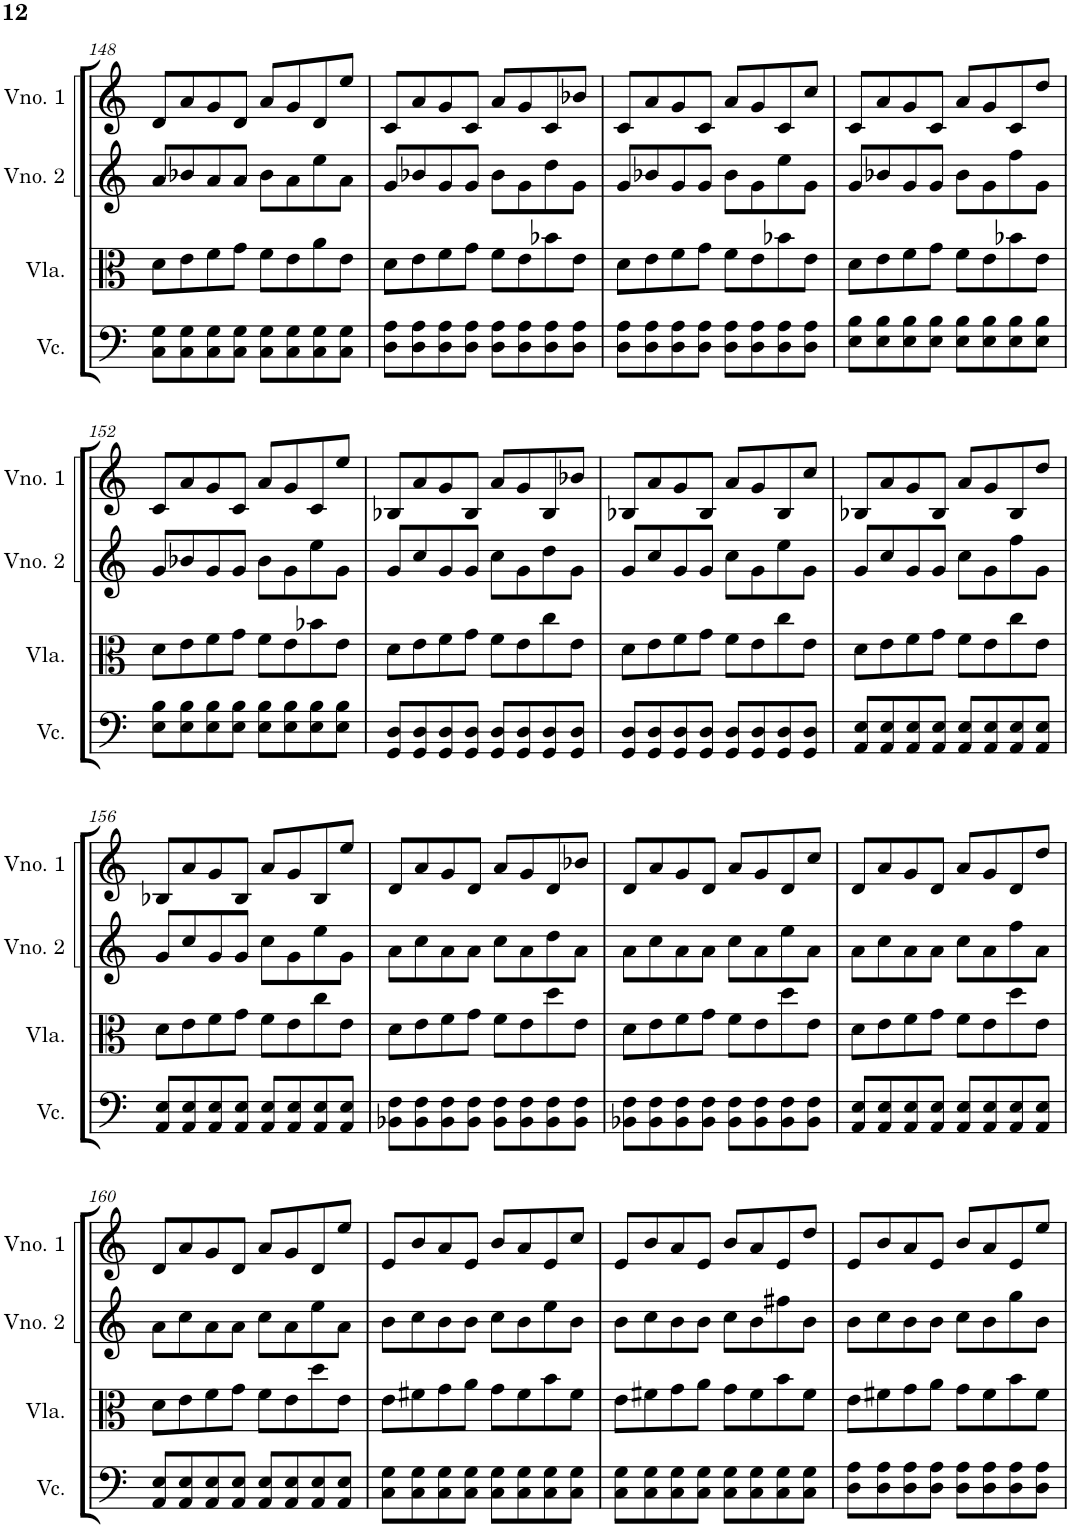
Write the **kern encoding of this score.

**kern	**kern	**kern	**kern
*part4	*part3	*part2	*part1
*staff4	*staff3	*staff2	*staff1
*I"Violoncelo	*I"Viola	*I"Violino 2	*I"Violino 1
*I'Vc.	*I'Vla.	*I'Vno. 2	*I'Vno. 1
!!LO:PB:g=z
*clefF4	*clefC3	*clefG2	*clefG2
*k[]	*k[]	*k[]	*k[]
*M2/2	*M2/2	*M2/2	*M2/2
*met(c|)	*met(c|)	*met(c|)	*met(c|)
=148	=148	=148	=148
8C\ 8G\L	8d\L	8a/L	8d/L
8C\ 8G\	8e\	8b-X/	8a/
8C\ 8G\	8f\	8a/	8g/
8C\ 8G\J	8g\J	8a/J	8d/J
8C\ 8G\L	8f\L	8b-\L	8a/L
8C\ 8G\	8e\	8a\	8g/
8C\ 8G\	8a\	8ee\	8d/
8C\ 8G\J	8e\J	8a\J	8ee/J
=149	=149	=149	=149
8D\ 8A\L	8d\L	8g/L	8c/L
8D\ 8A\	8e\	8b-X/	8a/
8D\ 8A\	8f\	8g/	8g/
8D\ 8A\J	8g\J	8g/J	8c/J
8D\ 8A\L	8f\L	8b-\L	8a/L
8D\ 8A\	8e\	8g\	8g/
8D\ 8A\	8b-X\	8dd\	8c/
8D\ 8A\J	8e\J	8g\J	8b-X/J
=150	=150	=150	=150
8D\ 8A\L	8d\L	8g/L	8c/L
8D\ 8A\	8e\	8b-X/	8a/
8D\ 8A\	8f\	8g/	8g/
8D\ 8A\J	8g\J	8g/J	8c/J
8D\ 8A\L	8f\L	8b-\L	8a/L
8D\ 8A\	8e\	8g\	8g/
8D\ 8A\	8b-X\	8ee\	8c/
8D\ 8A\J	8e\J	8g\J	8cc/J
=151	=151	=151	=151
8E\ 8B\L	8d\L	8g/L	8c/L
8E\ 8B\	8e\	8b-X/	8a/
8E\ 8B\	8f\	8g/	8g/
8E\ 8B\J	8g\J	8g/J	8c/J
8E\ 8B\L	8f\L	8b-\L	8a/L
8E\ 8B\	8e\	8g\	8g/
8E\ 8B\	8b-X\	8ff\	8c/
8E\ 8B\J	8e\J	8g\J	8dd/J
!!LO:LB:g=z
=152	=152	=152	=152
8E\ 8B\L	8d\L	8g/L	8c/L
8E\ 8B\	8e\	8b-X/	8a/
8E\ 8B\	8f\	8g/	8g/
8E\ 8B\J	8g\J	8g/J	8c/J
8E\ 8B\L	8f\L	8b-\L	8a/L
8E\ 8B\	8e\	8g\	8g/
8E\ 8B\	8b-X\	8ee\	8c/
8E\ 8B\J	8e\J	8g\J	8ee/J
=153	=153	=153	=153
8GG/ 8D/L	8d\L	8g/L	8B-X/L
8GG/ 8D/	8e\	8cc/	8a/
8GG/ 8D/	8f\	8g/	8g/
8GG/ 8D/J	8g\J	8g/J	8B-/J
8GG/ 8D/L	8f\L	8cc\L	8a/L
8GG/ 8D/	8e\	8g\	8g/
8GG/ 8D/	8cc\	8dd\	8B-/
8GG/ 8D/J	8e\J	8g\J	8b-X/J
=154	=154	=154	=154
8GG/ 8D/L	8d\L	8g/L	8B-X/L
8GG/ 8D/	8e\	8cc/	8a/
8GG/ 8D/	8f\	8g/	8g/
8GG/ 8D/J	8g\J	8g/J	8B-/J
8GG/ 8D/L	8f\L	8cc\L	8a/L
8GG/ 8D/	8e\	8g\	8g/
8GG/ 8D/	8cc\	8ee\	8B-/
8GG/ 8D/J	8e\J	8g\J	8cc/J
=155	=155	=155	=155
8AA/ 8E/L	8d\L	8g/L	8B-X/L
8AA/ 8E/	8e\	8cc/	8a/
8AA/ 8E/	8f\	8g/	8g/
8AA/ 8E/J	8g\J	8g/J	8B-/J
8AA/ 8E/L	8f\L	8cc\L	8a/L
8AA/ 8E/	8e\	8g\	8g/
8AA/ 8E/	8cc\	8ff\	8B-/
8AA/ 8E/J	8e\J	8g\J	8dd/J
!!LO:LB:g=z
=156	=156	=156	=156
8AA/ 8E/L	8d\L	8g/L	8B-X/L
8AA/ 8E/	8e\	8cc/	8a/
8AA/ 8E/	8f\	8g/	8g/
8AA/ 8E/J	8g\J	8g/J	8B-/J
8AA/ 8E/L	8f\L	8cc\L	8a/L
8AA/ 8E/	8e\	8g\	8g/
8AA/ 8E/	8cc\	8ee\	8B-/
8AA/ 8E/J	8e\J	8g\J	8ee/J
=157	=157	=157	=157
8BB-X\ 8F\L	8d\L	8a\L	8d/L
8BB-\ 8F\	8e\	8cc\	8a/
8BB-\ 8F\	8f\	8a\	8g/
8BB-\ 8F\J	8g\J	8a\J	8d/J
8BB-\ 8F\L	8f\L	8cc\L	8a/L
8BB-\ 8F\	8e\	8a\	8g/
8BB-\ 8F\	8dd\	8dd\	8d/
8BB-\ 8F\J	8e\J	8a\J	8b-X/J
=158	=158	=158	=158
8BB-X\ 8F\L	8d\L	8a\L	8d/L
8BB-\ 8F\	8e\	8cc\	8a/
8BB-\ 8F\	8f\	8a\	8g/
8BB-\ 8F\J	8g\J	8a\J	8d/J
8BB-\ 8F\L	8f\L	8cc\L	8a/L
8BB-\ 8F\	8e\	8a\	8g/
8BB-\ 8F\	8dd\	8ee\	8d/
8BB-\ 8F\J	8e\J	8a\J	8cc/J
=159	=159	=159	=159
8AA/ 8E/L	8d\L	8a\L	8d/L
8AA/ 8E/	8e\	8cc\	8a/
8AA/ 8E/	8f\	8a\	8g/
8AA/ 8E/J	8g\J	8a\J	8d/J
8AA/ 8E/L	8f\L	8cc\L	8a/L
8AA/ 8E/	8e\	8a\	8g/
8AA/ 8E/	8dd\	8ff\	8d/
8AA/ 8E/J	8e\J	8a\J	8dd/J
!!LO:LB:g=z
=160	=160	=160	=160
8AA/ 8E/L	8d\L	8a\L	8d/L
8AA/ 8E/	8e\	8cc\	8a/
8AA/ 8E/	8f\	8a\	8g/
8AA/ 8E/J	8g\J	8a\J	8d/J
8AA/ 8E/L	8f\L	8cc\L	8a/L
8AA/ 8E/	8e\	8a\	8g/
8AA/ 8E/	8dd\	8ee\	8d/
8AA/ 8E/J	8e\J	8a\J	8ee/J
=161	=161	=161	=161
8C\ 8G\L	8e\L	8b\L	8e/L
8C\ 8G\	8f#X\	8cc\	8b/
8C\ 8G\	8g\	8b\	8a/
8C\ 8G\J	8a\J	8b\J	8e/J
8C\ 8G\L	8g\L	8cc\L	8b/L
8C\ 8G\	8f#\	8b\	8a/
8C\ 8G\	8b\	8ee\	8e/
8C\ 8G\J	8f#\J	8b\J	8cc/J
=162	=162	=162	=162
8C\ 8G\L	8e\L	8b\L	8e/L
8C\ 8G\	8f#X\	8cc\	8b/
8C\ 8G\	8g\	8b\	8a/
8C\ 8G\J	8a\J	8b\J	8e/J
8C\ 8G\L	8g\L	8cc\L	8b/L
8C\ 8G\	8f#\	8b\	8a/
8C\ 8G\	8b\	8ff#X\	8e/
8C\ 8G\J	8f#\J	8b\J	8dd/J
=163	=163	=163	=163
8D\ 8A\L	8e\L	8b\L	8e/L
8D\ 8A\	8f#X\	8cc\	8b/
8D\ 8A\	8g\	8b\	8a/
8D\ 8A\J	8a\J	8b\J	8e/J
8D\ 8A\L	8g\L	8cc\L	8b/L
8D\ 8A\	8f#\	8b\	8a/
8D\ 8A\	8b\	8gg\	8e/
8D\ 8A\J	8f#\J	8b\J	8ee/J
=	=	=	=
*-	*-	*-	*-
